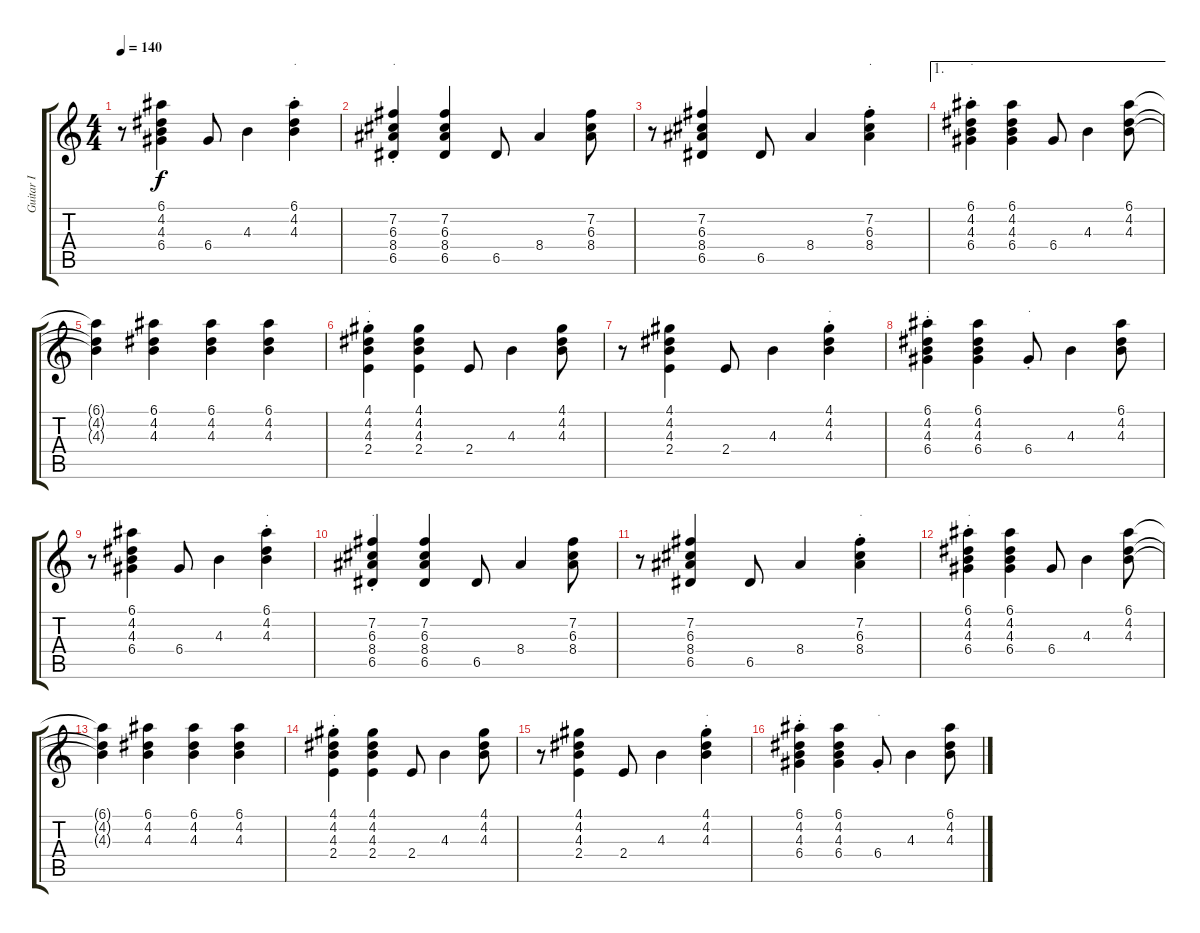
\track ("Guitar I" "Guitar I") {instrument electricguitarjazz}
\staff {score tabs}
\tuning (E4 B3 G3 D3 A2 E2) {hide}
\ts (4 4)
\tempo 140
\clef g2
\ks c
r.8{dy f} (6.1 4.2 4.3 6.4).4 6.4.8 4.3.4 (6.1{st} 4.2{st} 4.3{st}).4{txt "."} |
(7.2{st} 6.3{st} 8.4{st} 6.5{st}).4{txt "."} (7.2 6.3 8.4 6.5).4 6.5.8 8.4.4 (7.2 6.3 8.4).8 |
r.8 (7.2 6.3 8.4 6.5).4 6.5.8 8.4.4 (7.2{st} 6.3{st} 8.4{st}).4{txt "."} |
\ae 1
(6.1{st} 4.2{st} 4.3{st} 6.4{st}).4{txt "."} (6.1 4.2 4.3 6.4).4 6.4.8 4.3.4 (6.1 4.2 4.3).8 |
(6.1{t} 4.2{t} 4.3{t}).4 (6.1 4.2 4.3).4 (6.1 4.2 4.3).4 (6.1 4.2 4.3).4 |
(4.1{st} 4.2{st} 4.3{st} 2.4{st}).4{txt "."} (4.1 4.2 4.3 2.4).4 2.4.8 4.3.4 (4.1 4.2 4.3).8 |
r.8 (4.1 4.2 4.3 2.4).4 2.4.8 4.3.4 (4.1{st} 4.2{st} 4.3{st}).4{txt "."} |
(6.1{st} 4.2{st} 4.3{st} 6.4{st}).4{txt "."} (6.1 4.2 4.3 6.4).4 6.4{st}.8{txt "."} 4.3.4 (6.1 4.2 4.3).8 |
r.8 (6.1 4.2 4.3 6.4).4 6.4.8 4.3.4 (6.1{st} 4.2{st} 4.3{st}).4{txt "."} |
(7.2{st} 6.3{st} 8.4{st} 6.5{st}).4{txt "."} (7.2 6.3 8.4 6.5).4 6.5.8 8.4.4 (7.2 6.3 8.4).8 |
r.8 (7.2 6.3 8.4 6.5).4 6.5.8 8.4.4 (7.2{st} 6.3{st} 8.4{st}).4{txt "."} |
(6.1{st} 4.2{st} 4.3{st} 6.4{st}).4{txt "."} (6.1 4.2 4.3 6.4).4 6.4.8 4.3.4 (6.1 4.2 4.3).8 |
(6.1{t} 4.2{t} 4.3{t}).4 (6.1 4.2 4.3).4 (6.1 4.2 4.3).4 (6.1 4.2 4.3).4 |
(4.1{st} 4.2{st} 4.3{st} 2.4{st}).4{txt "."} (4.1 4.2 4.3 2.4).4 2.4.8 4.3.4 (4.1 4.2 4.3).8 |
r.8 (4.1 4.2 4.3 2.4).4 2.4.8 4.3.4 (4.1{st} 4.2{st} 4.3{st}).4{txt "."} |
(6.1{st} 4.2{st} 4.3{st} 6.4{st}).4{txt "."} (6.1 4.2 4.3 6.4).4 6.4{st}.8{txt "."} 4.3.4 (6.1 4.2 4.3).8
